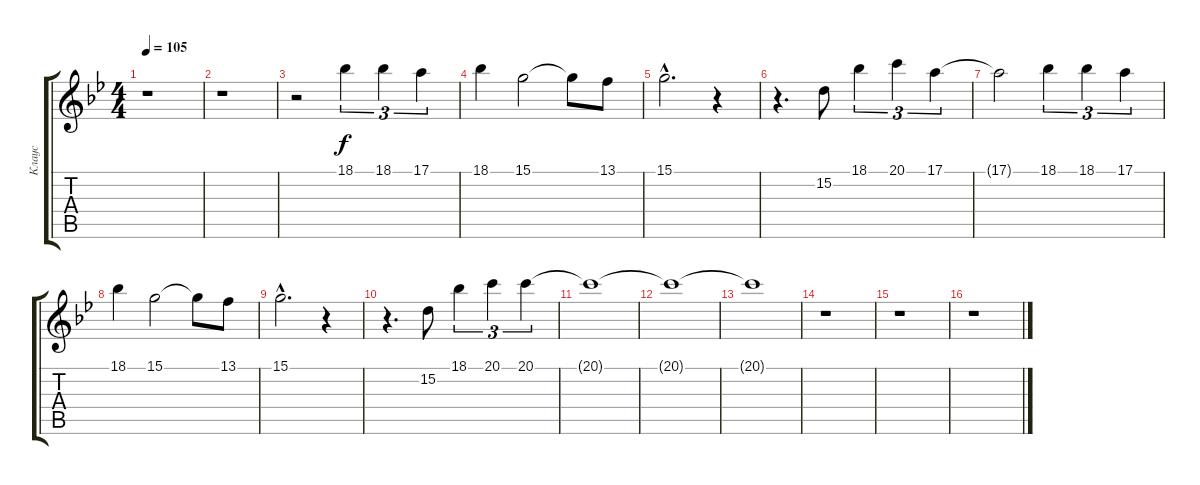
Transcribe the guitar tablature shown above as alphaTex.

\track ("Клаус" "Клаус") {instrument flute}
\staff {score tabs}
\tuning (E4 B3 G3 D3 A2 E2) {hide}
\ts (4 4)
\tempo 105
\clef g2
\ks gminor
r.1{dy f} |
r.1 |
r.2 18.1.4{tu (3 2)} 18.1.4{tu (3 2)} 17.1.4{tu (3 2)} |
18.1.4 15.1.2 15.1{t}.8 13.1.8 |
15.1{hac}.2{d} r.4 |
r.4{d} 15.2.8 18.1.4{tu (3 2)} 20.1.4{tu (3 2)} 17.1.4{tu (3 2)} |
17.1{t}.2 18.1.4{tu (3 2)} 18.1.4{tu (3 2)} 17.1.4{tu (3 2)} |
18.1.4 15.1.2 15.1{t}.8 13.1.8 |
15.1{hac}.2{d} r.4 |
r.4{d} 15.2.8 18.1.4{tu (3 2)} 20.1.4{tu (3 2)} 20.1.4{tu (3 2)} |
20.1{t}.1 |
20.1{t}.1 |
20.1{t}.1 |
r.1 |
r.1 |
r.1
